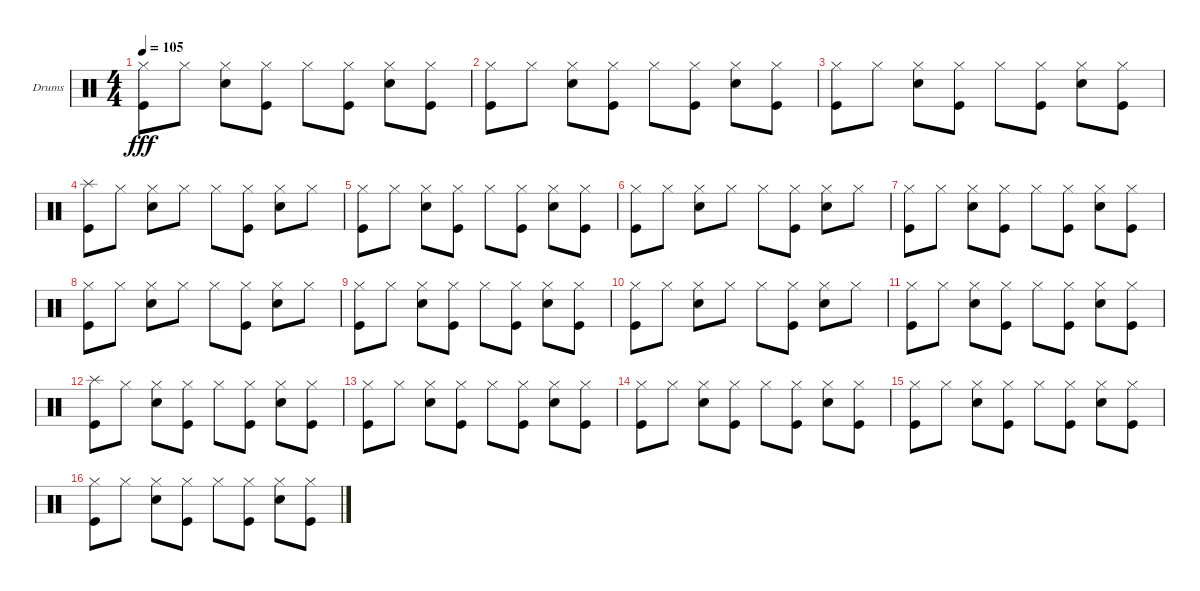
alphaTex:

\defaultSystemsLayout 4
\bracketExtendMode groupsimilarinstruments
\firstSystemTrackNameOrientation horizontal
\otherSystemsTrackNameOrientation horizontal
\track ("Пашок" "Drums") {instrument percussion}
\staff {score}
\articulation defaults
\ts (4 4)
\tempo 105
\clef neutral
\ks c
("Kick (hit)" "Hi-Hat (closed)").8{dy fff} "Hi-Hat (closed)".8 ("Snare (hit) 2" "Hi-Hat (closed)").8 ("Kick (hit)" "Hi-Hat (closed)").8 "Hi-Hat (closed)".8 ("Kick (hit)" "Hi-Hat (closed)").8 ("Snare (hit) 2" "Hi-Hat (closed)").8 ("Kick (hit)" "Hi-Hat (closed)").8 |
("Kick (hit)" "Hi-Hat (closed)").8 "Hi-Hat (closed)".8 ("Snare (hit) 2" "Hi-Hat (closed)").8 ("Kick (hit)" "Hi-Hat (closed)").8 "Hi-Hat (closed)".8 ("Kick (hit)" "Hi-Hat (closed)").8 ("Snare (hit) 2" "Hi-Hat (closed)").8 ("Kick (hit)" "Hi-Hat (closed)").8 |
("Kick (hit)" "Hi-Hat (closed)").8 "Hi-Hat (closed)".8 ("Snare (hit) 2" "Hi-Hat (closed)").8 ("Kick (hit)" "Hi-Hat (closed)").8 "Hi-Hat (closed)".8 ("Kick (hit)" "Hi-Hat (closed)").8 ("Snare (hit) 2" "Hi-Hat (closed)").8 ("Kick (hit)" "Hi-Hat (closed)").8 |
("Kick (hit)" "Splash (hit)").8 "Hi-Hat (closed)".8 ("Snare (hit) 2" "Hi-Hat (closed)").8 "Hi-Hat (closed)".8 "Hi-Hat (closed)".8 ("Hi-Hat (closed)" "Kick (hit)").8 ("Hi-Hat (closed)" "Snare (hit) 2").8 "Hi-Hat (closed)".8 |
("Kick (hit)" "Hi-Hat (closed)").8 "Hi-Hat (closed)".8 ("Snare (hit) 2" "Hi-Hat (closed)").8 ("Kick (hit)" "Hi-Hat (closed)").8 "Hi-Hat (closed)".8 ("Kick (hit)" "Hi-Hat (closed)").8 ("Snare (hit) 2" "Hi-Hat (closed)").8 ("Kick (hit)" "Hi-Hat (closed)").8 |
("Kick (hit)" "Hi-Hat (closed)").8 "Hi-Hat (closed)".8 ("Snare (hit) 2" "Hi-Hat (closed)").8 "Hi-Hat (closed)".8 "Hi-Hat (closed)".8 ("Hi-Hat (closed)" "Kick (hit)").8 ("Hi-Hat (closed)" "Snare (hit) 2").8 "Hi-Hat (closed)".8 |
("Kick (hit)" "Hi-Hat (closed)").8 "Hi-Hat (closed)".8 ("Snare (hit) 2" "Hi-Hat (closed)").8 ("Kick (hit)" "Hi-Hat (closed)").8 "Hi-Hat (closed)".8 ("Kick (hit)" "Hi-Hat (closed)").8 ("Snare (hit) 2" "Hi-Hat (closed)").8 ("Kick (hit)" "Hi-Hat (closed)").8 |
("Kick (hit)" "Hi-Hat (closed)").8 "Hi-Hat (closed)".8 ("Snare (hit) 2" "Hi-Hat (closed)").8 "Hi-Hat (closed)".8 "Hi-Hat (closed)".8 ("Hi-Hat (closed)" "Kick (hit)").8 ("Hi-Hat (closed)" "Snare (hit) 2").8 "Hi-Hat (closed)".8 |
("Kick (hit)" "Hi-Hat (closed)").8 "Hi-Hat (closed)".8 ("Snare (hit) 2" "Hi-Hat (closed)").8 ("Kick (hit)" "Hi-Hat (closed)").8 "Hi-Hat (closed)".8 ("Kick (hit)" "Hi-Hat (closed)").8 ("Snare (hit) 2" "Hi-Hat (closed)").8 ("Kick (hit)" "Hi-Hat (closed)").8 |
("Kick (hit)" "Hi-Hat (closed)").8 "Hi-Hat (closed)".8 ("Snare (hit) 2" "Hi-Hat (closed)").8 "Hi-Hat (closed)".8 "Hi-Hat (closed)".8 ("Hi-Hat (closed)" "Kick (hit)").8 ("Hi-Hat (closed)" "Snare (hit) 2").8 "Hi-Hat (closed)".8 |
("Kick (hit)" "Hi-Hat (closed)").8 "Hi-Hat (closed)".8 ("Snare (hit) 2" "Hi-Hat (closed)").8 ("Kick (hit)" "Hi-Hat (closed)").8 "Hi-Hat (closed)".8 ("Kick (hit)" "Hi-Hat (closed)").8 ("Snare (hit) 2" "Hi-Hat (closed)").8 ("Kick (hit)" "Hi-Hat (closed)").8 |
("Kick (hit)" "Splash (hit)").8 "Hi-Hat (closed)".8 ("Snare (hit) 2" "Hi-Hat (closed)").8 ("Kick (hit)" "Hi-Hat (closed)").8 "Hi-Hat (closed)".8 ("Kick (hit)" "Hi-Hat (closed)").8 ("Snare (hit) 2" "Hi-Hat (closed)").8 ("Kick (hit)" "Hi-Hat (closed)").8 |
("Kick (hit)" "Hi-Hat (closed)").8 "Hi-Hat (closed)".8 ("Snare (hit) 2" "Hi-Hat (closed)").8 ("Kick (hit)" "Hi-Hat (closed)").8 "Hi-Hat (closed)".8 ("Kick (hit)" "Hi-Hat (closed)").8 ("Snare (hit) 2" "Hi-Hat (closed)").8 ("Kick (hit)" "Hi-Hat (closed)").8 |
("Kick (hit)" "Hi-Hat (closed)").8 "Hi-Hat (closed)".8 ("Snare (hit) 2" "Hi-Hat (closed)").8 ("Kick (hit)" "Hi-Hat (closed)").8 "Hi-Hat (closed)".8 ("Kick (hit)" "Hi-Hat (closed)").8 ("Snare (hit) 2" "Hi-Hat (closed)").8 ("Kick (hit)" "Hi-Hat (closed)").8 |
("Kick (hit)" "Hi-Hat (closed)").8 "Hi-Hat (closed)".8 ("Snare (hit) 2" "Hi-Hat (closed)").8 ("Kick (hit)" "Hi-Hat (closed)").8 "Hi-Hat (closed)".8 ("Kick (hit)" "Hi-Hat (closed)").8 ("Snare (hit) 2" "Hi-Hat (closed)").8 ("Kick (hit)" "Hi-Hat (closed)").8 |
("Kick (hit)" "Hi-Hat (closed)").8 "Hi-Hat (closed)".8 ("Snare (hit) 2" "Hi-Hat (closed)").8 ("Kick (hit)" "Hi-Hat (closed)").8 "Hi-Hat (closed)".8 ("Kick (hit)" "Hi-Hat (closed)").8 ("Snare (hit) 2" "Hi-Hat (closed)").8 ("Kick (hit)" "Hi-Hat (closed)").8
